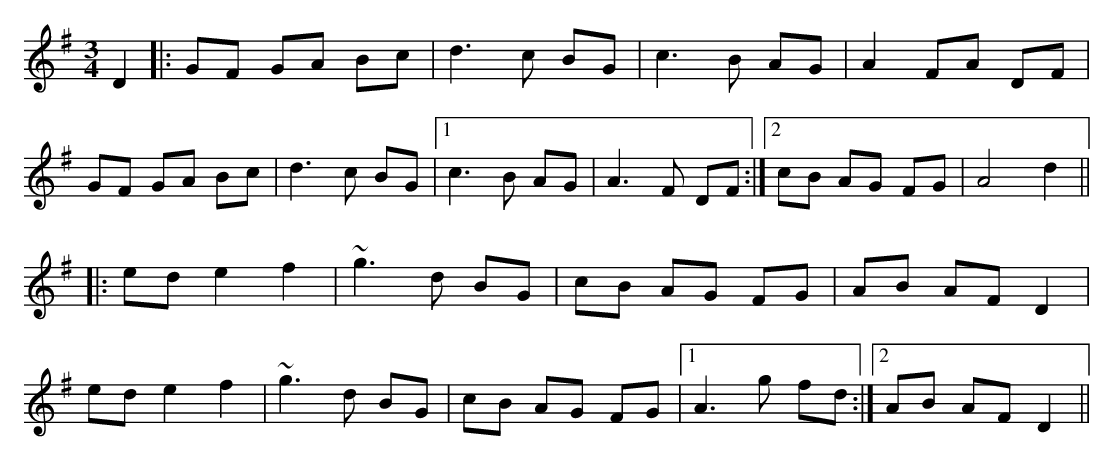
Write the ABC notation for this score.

X:1
M:3/4
K:G
D2||:GF GA Bc|d3 c BG|c3 B AG|A2 FA DF|
GF GA Bc|d3 c BG|1 c3 B AG|A3 F DF:|2 cB AG FG|A4 d2||
|:ed e2 f2|~g3d BG|cB AG FG|AB AF D2|
ed e2 f2|~g3d BG|cB AG FG|1 A3 g fd:|2 AB AF D2||
